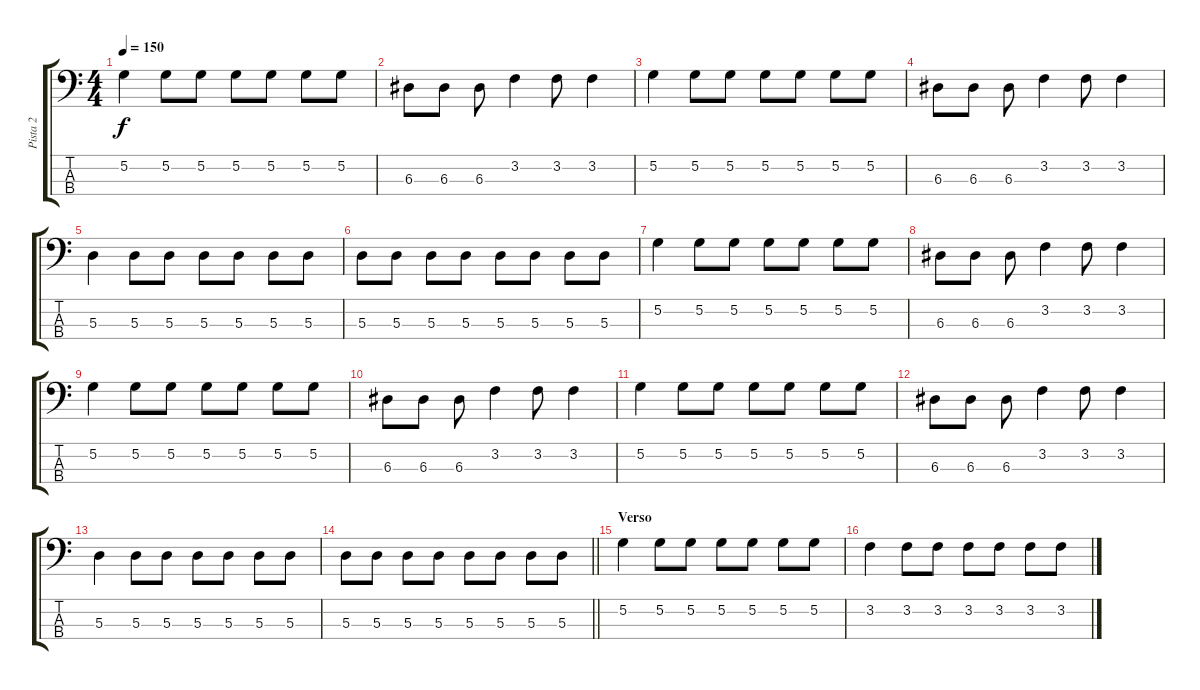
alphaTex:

\track ("Pista 2" "Pista 2") {instrument electricbasspick}
\staff {score tabs}
\tuning (G2 D2 A1 E1) {hide}
\ts (4 4)
\tempo 150
\clef f4
\ks c
5.2.4{dy f} 5.2.8 5.2.8 5.2.8 5.2.8 5.2.8 5.2.8 |
6.3.8 6.3.8 6.3.8 3.2.4 3.2.8 3.2.4 |
5.2.4 5.2.8 5.2.8 5.2.8 5.2.8 5.2.8 5.2.8 |
6.3.8 6.3.8 6.3.8 3.2.4 3.2.8 3.2.4 |
5.3.4 5.3.8 5.3.8 5.3.8 5.3.8 5.3.8 5.3.8 |
5.3.8 5.3.8 5.3.8 5.3.8 5.3.8 5.3.8 5.3.8 5.3.8 |
5.2.4 5.2.8 5.2.8 5.2.8 5.2.8 5.2.8 5.2.8 |
6.3.8 6.3.8 6.3.8 3.2.4 3.2.8 3.2.4 |
5.2.4 5.2.8 5.2.8 5.2.8 5.2.8 5.2.8 5.2.8 |
6.3.8 6.3.8 6.3.8 3.2.4 3.2.8 3.2.4 |
5.2.4 5.2.8 5.2.8 5.2.8 5.2.8 5.2.8 5.2.8 |
6.3.8 6.3.8 6.3.8 3.2.4 3.2.8 3.2.4 |
5.3.4 5.3.8 5.3.8 5.3.8 5.3.8 5.3.8 5.3.8 |
\barLineRight lightlight
5.3.8 5.3.8 5.3.8 5.3.8 5.3.8 5.3.8 5.3.8 5.3.8 |
\section ("" "Verso")
5.2.4 5.2.8 5.2.8 5.2.8 5.2.8 5.2.8 5.2.8 |
3.2.4 3.2.8 3.2.8 3.2.8 3.2.8 3.2.8 3.2.8
